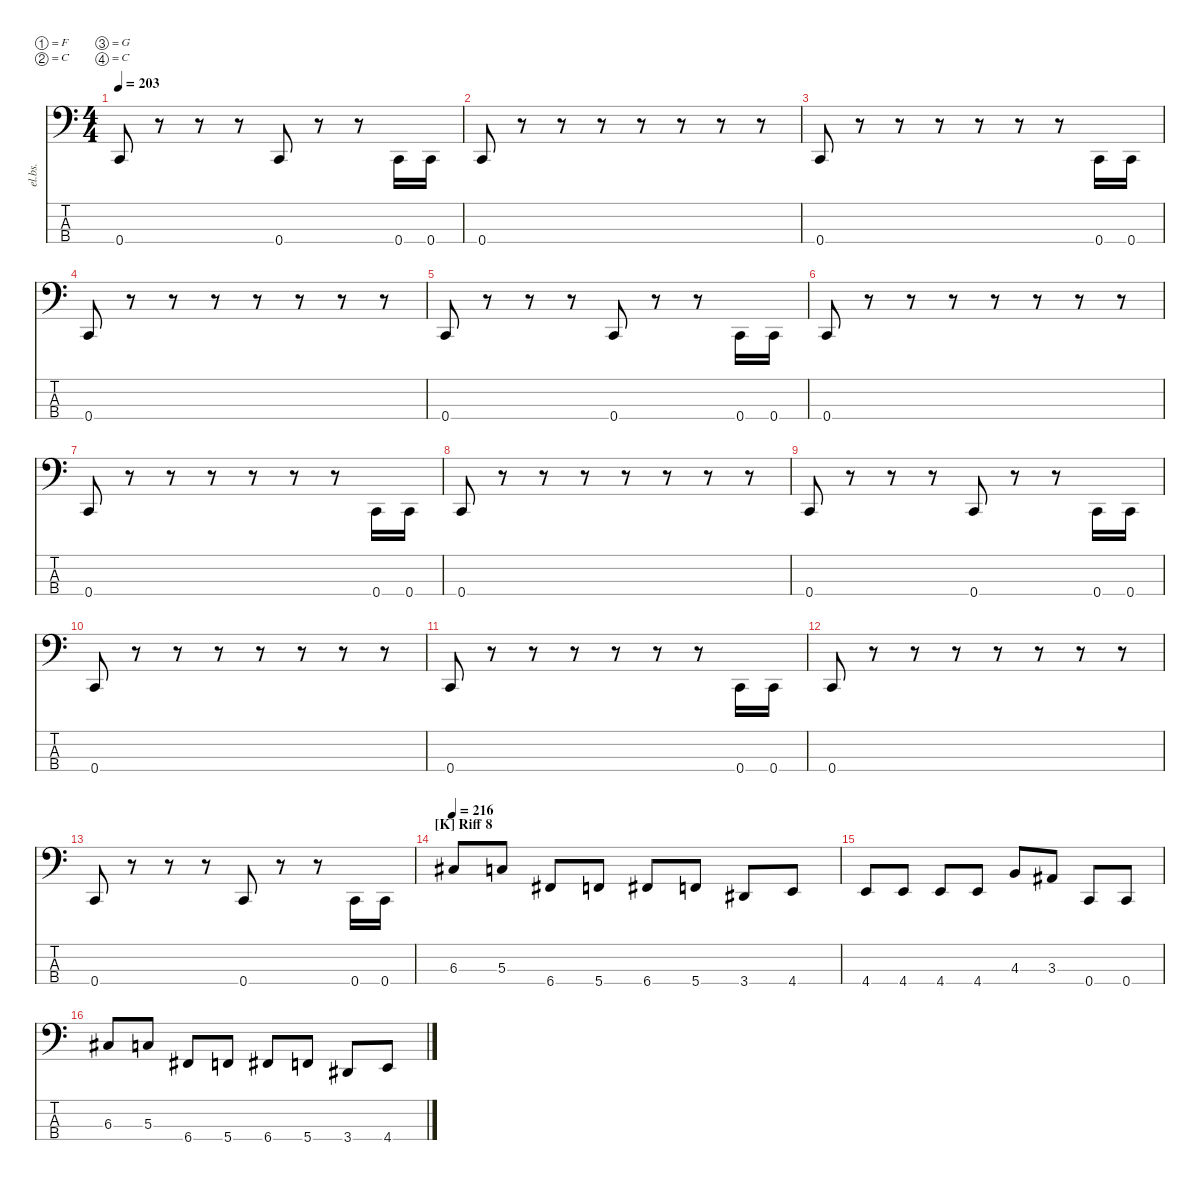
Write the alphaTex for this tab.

\hideDynamics
\bracketExtendMode nobrackets
\track ("E.Bass" "el.bs.") {instrument electricbassfinger}
\staff {score tabs}
\tuning (F2 C2 G1 C1)
\ts (4 4)
\tempo 203
\clef f4
\ks c
0.4.8{dy mf beam Up} r.8{beam Down} r.8{beam Down} r.8{beam Down} 0.4.8{beam Up} r.8{beam Down} r.8{beam Down} 0.4.16{beam Up} 0.4.16{beam Up} |
0.4.8{beam Up} r.8{beam Down} r.8{beam Down} r.8{beam Down} r.8{beam Down} r.8{beam Down} r.8{beam Down} r.8{beam Down} |
0.4.8{beam Up} r.8{beam Down} r.8{beam Down} r.8{beam Down} r.8{beam Down} r.8{beam Down} r.8{beam Down} 0.4.16{beam Up} 0.4.16{beam Up} |
0.4.8{beam Up} r.8{beam Down} r.8{beam Down} r.8{beam Down} r.8{beam Down} r.8{beam Down} r.8{beam Down} r.8{beam Down} |
0.4.8{beam Up} r.8{beam Down} r.8{beam Down} r.8{beam Down} 0.4.8{beam Up} r.8{beam Down} r.8{beam Down} 0.4.16{beam Up} 0.4.16{beam Up} |
0.4.8{beam Up} r.8{beam Down} r.8{beam Down} r.8{beam Down} r.8{beam Down} r.8{beam Down} r.8{beam Down} r.8{beam Down} |
0.4.8{beam Up} r.8{beam Down} r.8{beam Down} r.8{beam Down} r.8{beam Down} r.8{beam Down} r.8{beam Down} 0.4.16{beam Up} 0.4.16{beam Up} |
0.4.8{beam Up} r.8{beam Down} r.8{beam Down} r.8{beam Down} r.8{beam Down} r.8{beam Down} r.8{beam Down} r.8{beam Down} |
0.4.8{beam Up} r.8{beam Down} r.8{beam Down} r.8{beam Down} 0.4.8{beam Up} r.8{beam Down} r.8{beam Down} 0.4.16{beam Up} 0.4.16{beam Up} |
0.4.8{beam Up} r.8{beam Down} r.8{beam Down} r.8{beam Down} r.8{beam Down} r.8{beam Down} r.8{beam Down} r.8{beam Down} |
0.4.8{beam Up} r.8{beam Down} r.8{beam Down} r.8{beam Down} r.8{beam Down} r.8{beam Down} r.8{beam Down} 0.4.16{beam Up} 0.4.16{beam Up} |
0.4.8{beam Up} r.8{beam Down} r.8{beam Down} r.8{beam Down} r.8{beam Down} r.8{beam Down} r.8{beam Down} r.8{beam Down} |
0.4.8{beam Up} r.8{beam Down} r.8{beam Down} r.8{beam Down} 0.4.8{beam Up} r.8{beam Down} r.8{beam Down} 0.4.16{beam Up} 0.4.16{beam Up} |
\section ("K" "Riff 8")
\tempo 216
6.3{acc #}.8{beam Up} 5.3.8{beam Up} 6.4{acc #}.8{beam Up} 5.4.8{beam Up} 6.4{acc #}.8{beam Up} 5.4.8{beam Up} 3.4{acc #}.8{beam Up} 4.4.8{beam Up} |
4.4.8{beam Up} 4.4.8{beam Up} 4.4.8{beam Up} 4.4.8{beam Up} 4.3.8{beam Up} 3.3{acc #}.8{beam Up} 0.4.8{beam Up} 0.4.8{beam Up} |
6.3{acc #}.8{beam Up} 5.3.8{beam Up} 6.4{acc #}.8{beam Up} 5.4.8{beam Up} 6.4{acc #}.8{beam Up} 5.4.8{beam Up} 3.4{acc #}.8{beam Up} 4.4.8{beam Up}
